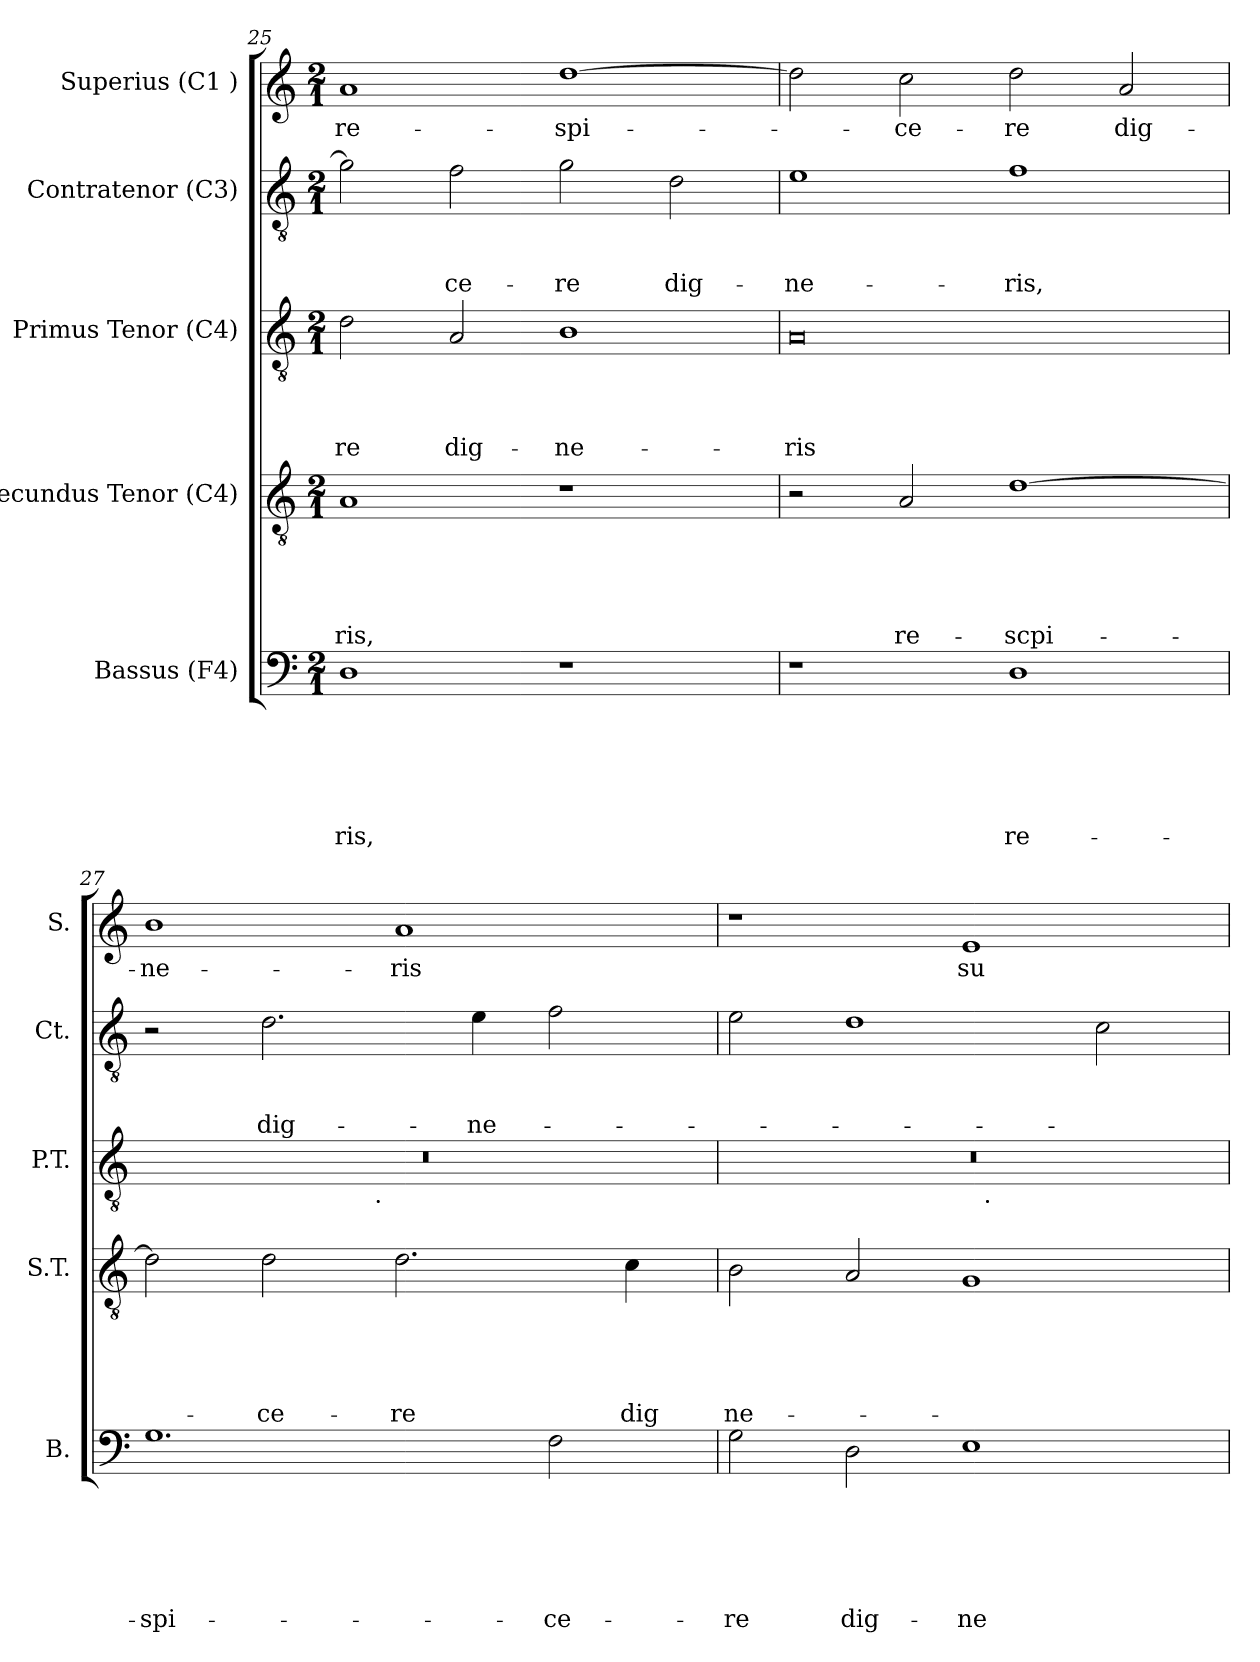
**kern	**text	**text	**text	**text	**text	**text	**kern	**text	**text	**text	**text	**text	**kern	**text	**text	**text	**text	**kern	**text	**text	**text	**kern	**text
*part5	*part5	*part5	*part5	*part5	*part5	*part5	*part4	*part4	*part4	*part4	*part4	*part4	*part3	*part3	*part3	*part3	*part3	*part2	*part2	*part2	*part2	*part1	*part1
*staff5	*staff5	*staff5	*staff5	*staff5	*staff5	*staff5	*staff4	*staff4	*staff4	*staff4	*staff4	*staff4	*staff3	*staff3	*staff3	*staff3	*staff3	*staff2	*staff2	*staff2	*staff2	*staff1	*staff1
*I"Bassus (F4)	*	*	*	*	*	*	*I"Secundus Tenor (C4)	*	*	*	*	*	*I"Primus Tenor (C4)	*	*	*	*	*I"Contratenor (C3)	*	*	*	*I"Superius (C1 )	*
*I'B.	*	*	*	*	*	*	*I'S.T.	*	*	*	*	*	*I'P.T.	*	*	*	*	*I'Ct.	*	*	*	*I'S.	*
*clefF4	*	*	*	*	*	*	*clefGv2	*	*	*	*	*	*clefGv2	*	*	*	*	*clefGv2	*	*	*	*clefG2	*
*k[]	*	*	*	*	*	*	*k[]	*	*	*	*	*	*k[]	*	*	*	*	*k[]	*	*	*	*k[]	*
*C:	*	*	*	*	*	*	*C:	*	*	*	*	*	*C:	*	*	*	*	*C:	*	*	*	*C:	*
*M2/1	*	*	*	*	*	*	*M2/1	*	*	*	*	*	*M2/1	*	*	*	*	*M2/1	*	*	*	*M2/1	*
=25	=25	=25	=25	=25	=25	=25	=25	=25	=25	=25	=25	=25	=25	=25	=25	=25	=25	=25	=25	=25	=25	=25	=25
!	!	!	!	!	!	!LO:LY:b	!	!	!	!	!	!LO:LY:b	!	!	!	!	!LO:LY:b	!	!	!	!	!	!LO:LY:b
1D	.	.	.	.	.	-ris,	1A	.	.	.	.	-ris,	2d\	.	.	.	-re	2g\]	.	.	.	1a	re-
!	!	!	!	!	!	!	!	!	!	!	!	!	!	!	!	!	!LO:LY:b	!	!	!	!LO:LY:b	!	!
.	.	.	.	.	.	.	.	.	.	.	.	.	2A/	.	.	.	dig-	2f\	.	.	-ce-	.	.
!	!	!	!	!	!	!	!	!	!	!	!	!	!	!	!	!	!LO:LY:b	!	!	!	!LO:LY:b	!	!LO:LY:b
1r	.	.	.	.	.	.	1r	.	.	.	.	.	1B	.	.	.	-ne-	2g\	.	.	-re	[>1dd	-spi-
!	!	!	!	!	!	!	!	!	!	!	!	!	!	!	!	!	!	!	!	!	!LO:LY:b	!	!
.	.	.	.	.	.	.	.	.	.	.	.	.	.	.	.	.	.	2d\	.	.	dig-	.	.
=26	=26	=26	=26	=26	=26	=26	=26	=26	=26	=26	=26	=26	=26	=26	=26	=26	=26	=26	=26	=26	=26	=26	=26
!	!	!	!	!	!	!	!	!	!	!	!	!	!	!	!	!	!LO:LY:b:rj	!	!	!	!LO:LY:b	!	!
1r	.	.	.	.	.	.	2r	.	.	.	.	.	0A	.	.	.	-ris	1e	.	.	-ne-	2dd\]	.
!	!	!	!	!	!	!	!	!	!	!	!	!LO:LY:b	!	!	!	!	!	!	!	!	!	!	!LO:LY:b
.	.	.	.	.	.	.	2A/	.	.	.	.	re-	.	.	.	.	.	.	.	.	.	2cc\	-ce-
!	!	!	!	!	!	!LO:LY:b	!	!	!	!	!	!LO:LY:b	!	!	!	!	!	!	!	!	!LO:LY:b	!	!LO:LY:b
1D	.	.	.	.	.	re-	[>1d	.	.	.	.	-scpi-	.	.	.	.	.	1f	.	.	-ris,	2dd\	-re
!	!	!	!	!	!	!	!	!	!	!	!	!	!	!	!	!	!	!	!	!	!	!	!LO:LY:b
.	.	.	.	.	.	.	.	.	.	.	.	.	.	.	.	.	.	.	.	.	.	2a/	dig-
=27	=27	=27	=27	=27	=27	=27	=27	=27	=27	=27	=27	=27	=27	=27	=27	=27	=27	=27	=27	=27	=27	=27	=27
!	!	!	!	!	!	!LO:LY:b	!	!	!	!	!	!	!	!	!	!	!	!	!	!	!	!	!LO:LY:b
*	*	*	*	*	*	*	*	*	*	*	*	*	*^	*	*	*	*	*	*	*	*	*	*
1.G	.	.	.	.	.	-spi-	2d\]	.	.	.	.	.	0r	2ryy	.	.	.	.	2r	.	.	.	1b	-ne-
!	!	!	!	!	!	!	!	!	!	!	!	!LO:LY:b	!	!	!	!	!	!	!	!	!	!LO:LY:b	!	!
.	.	.	.	.	.	.	2d\	.	.	.	.	-ce-	.	4...ryy	.	.	.	.	2.d\	.	.	dig-	.	.
!	!	!	!	!	!	!	!	!	!	!	!	!	!	!LO:TX:b:t=.	!	!	!	!	!	!	!	!	!	!
.	.	.	.	.	.	.	.	.	.	.	.	.	.	1ryy	.	.	.	.	.	.	.	.	.	.
!	!	!	!	!	!	!	!	!	!	!	!	!LO:LY:b	!	!	!	!	!	!	!	!	!	!	!	!LO:LY:b
.	.	.	.	.	.	.	2.d\	.	.	.	.	-re	.	.	.	.	.	.	.	.	.	.	1a	-ris
!	!	!	!	!	!	!	!	!	!	!	!	!	!	!	!	!	!	!	!	!	!	!LO:LY:b	!	!
.	.	.	.	.	.	.	.	.	.	.	.	.	.	.	.	.	.	.	4e\	.	.	-ne-	.	.
!	!	!	!	!	!	!LO:LY:b	!	!	!	!	!	!	!	!	!	!	!	!	!	!	!	!	!	!
2F\	.	.	.	.	.	-ce-	.	.	.	.	.	.	.	.	.	.	.	.	2f\	.	.	.	.	.
!	!	!	!	!	!	!	!	!	!	!	!	!LO:LY:b	!	!	!	!	!	!	!	!	!	!	!	!
.	.	.	.	.	.	.	4c\	.	.	.	.	dig	.	.	.	.	.	.	.	.	.	.	.	.
.	.	.	.	.	.	.	.	.	.	.	.	.	.	32ryy	.	.	.	.	.	.	.	.	.	.
!!LO:PB:g=z
=28	=28	=28	=28	=28	=28	=28	=28	=28	=28	=28	=28	=28	=28	=28	=28	=28	=28	=28	=28	=28	=28	=28	=28	=28
!	!	!	!	!	!	!LO:LY:b	!	!	!	!	!	!LO:LY:b	!	!	!	!	!	!	!	!	!	!	!	!
2G\	.	.	.	.	.	-re	2B\	.	.	.	.	ne-	0r	1ryy	.	.	.	.	2e\	.	.	.	1r	.
!	!	!	!	!	!	!LO:LY:b	!	!	!	!	!	!	!	!	!	!	!	!	!	!	!	!	!	!
2D\	.	.	.	.	.	dig-	2A/	.	.	.	.	.	.	.	.	.	.	.	1d	.	.	.	.	.
!	!	!	!	!	!	!LO:LY:b	!	!	!	!	!	!	!	!	!	!	!	!	!	!	!	!	!	!LO:LY:b
1E	.	.	.	.	.	-ne-	1G	.	.	.	.	.	.	32ryy	.	.	.	.	.	.	.	.	1e	su-
!	!	!	!	!	!	!	!	!	!	!	!	!	!	!LO:TX:b:t=.	!	!	!	!	!	!	!	!	!	!
.	.	.	.	.	.	.	.	.	.	.	.	.	.	2ryy	.	.	.	.	.	.	.	.	.	.
.	.	.	.	.	.	.	.	.	.	.	.	.	.	.	.	.	.	.	2c\	.	.	.	.	.
.	.	.	.	.	.	.	.	.	.	.	.	.	.	4...ryy	.	.	.	.	.	.	.	.	.	.
*	*	*	*	*	*	*	*	*	*	*	*	*	*v	*v	*	*	*	*	*	*	*	*	*	*
=	=	=	=	=	=	=	=	=	=	=	=	=	=	=	=	=	=	=	=	=	=	=	=
*-	*-	*-	*-	*-	*-	*-	*-	*-	*-	*-	*-	*-	*-	*-	*-	*-	*-	*-	*-	*-	*-	*-	*-
